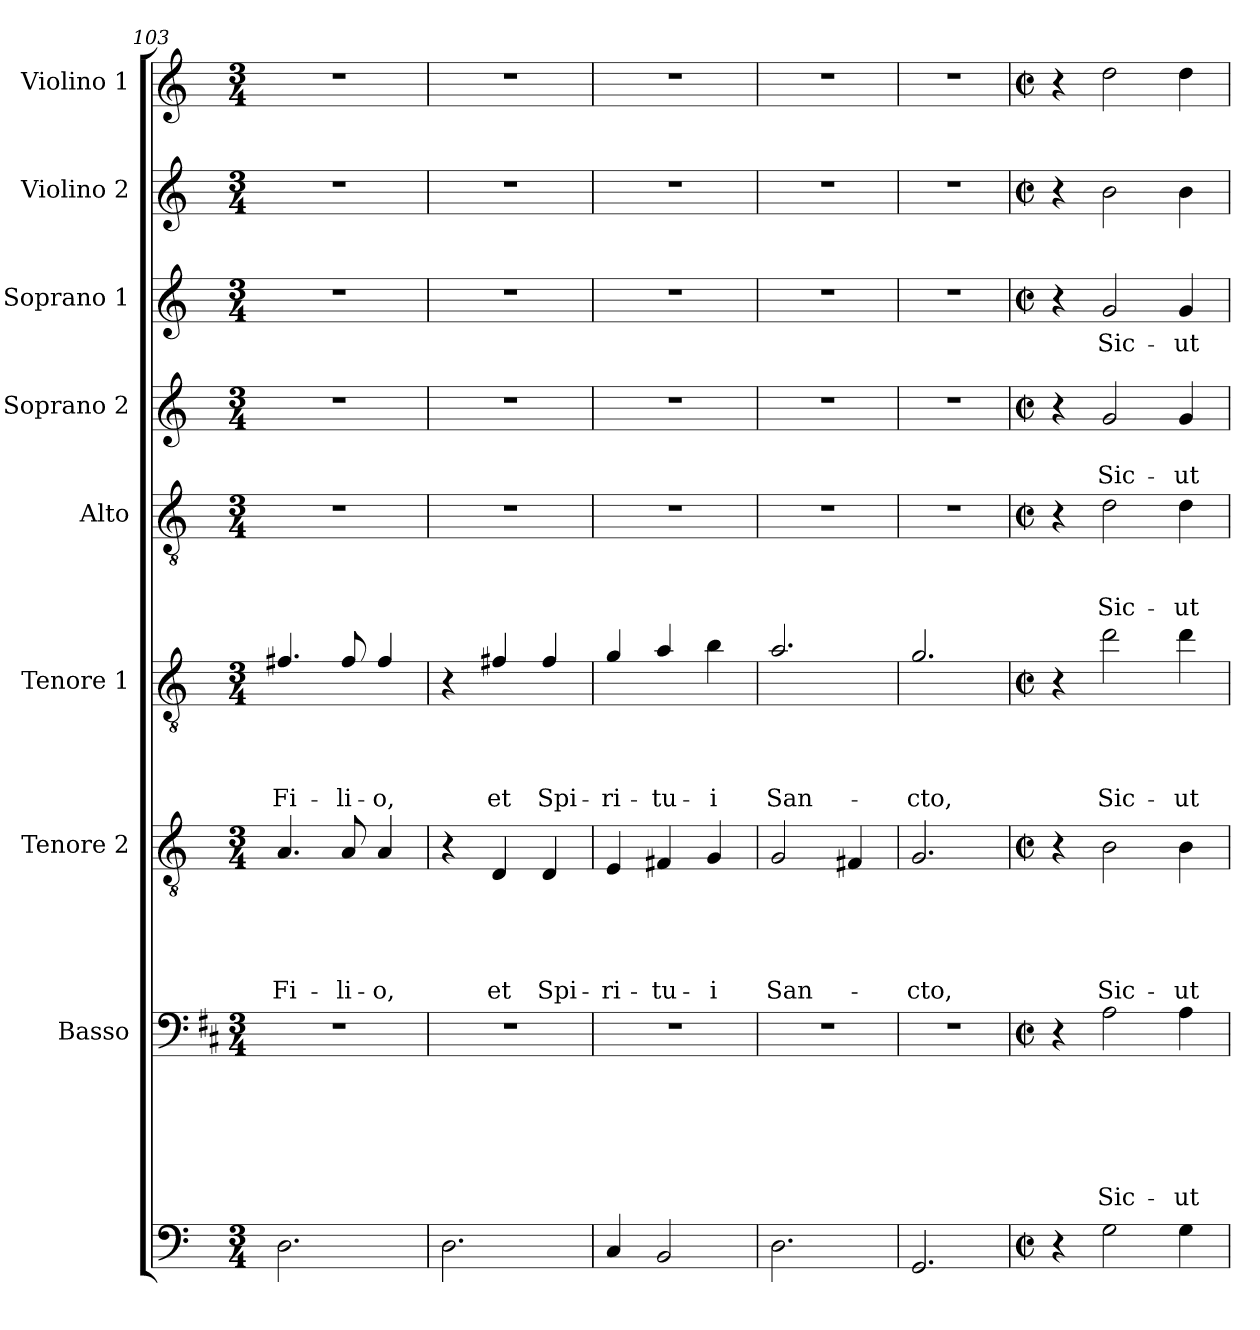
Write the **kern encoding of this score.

**kern	**kern	**text	**text	**text	**text	**text	**text	**kern	**text	**text	**text	**text	**text	**kern	**text	**text	**text	**text	**kern	**text	**text	**text	**kern	**text	**text	**kern	**text	**kern	**kern
*part9	*part8	*part8	*part8	*part8	*part8	*part8	*part8	*part7	*part7	*part7	*part7	*part7	*part7	*part6	*part6	*part6	*part6	*part6	*part5	*part5	*part5	*part5	*part4	*part4	*part4	*part3	*part3	*part2	*part1
*staff9	*staff8	*staff8	*staff8	*staff8	*staff8	*staff8	*staff8	*staff7	*staff7	*staff7	*staff7	*staff7	*staff7	*staff6	*staff6	*staff6	*staff6	*staff6	*staff5	*staff5	*staff5	*staff5	*staff4	*staff4	*staff4	*staff3	*staff3	*staff2	*staff1
*	*I"Basso	*	*	*	*	*	*	*I"Tenore 2	*	*	*	*	*	*I"Tenore 1	*	*	*	*	*I"Alto	*	*	*	*I"Soprano 2	*	*	*I"Soprano 1	*	*I"Violino 2	*I"Violino 1
*clefF4	*clefF4	*	*	*	*	*	*	*clefGv2	*	*	*	*	*	*clefGv2	*	*	*	*	*clefGv2	*	*	*	*clefG2	*	*	*clefG2	*	*clefG2	*clefG2
*	*ITrd1c2	*	*	*	*	*	*	*	*	*	*	*	*	*ITrd8c14	*	*	*	*	*	*	*	*	*	*	*	*	*	*	*
*k[]	*k[]	*	*	*	*	*	*	*k[]	*	*	*	*	*	*k[]	*	*	*	*	*k[]	*	*	*	*k[]	*	*	*k[]	*	*k[]	*k[]
*C:	*C:	*	*	*	*	*	*	*C:	*	*	*	*	*	*C:	*	*	*	*	*C:	*	*	*	*C:	*	*	*C:	*	*C:	*C:
*M3/4	*M3/4	*	*	*	*	*	*	*M3/4	*	*	*	*	*	*M3/4	*	*	*	*	*M3/4	*	*	*	*M3/4	*	*	*M3/4	*	*M3/4	*M3/4
=103	=103	=103	=103	=103	=103	=103	=103	=103	=103	=103	=103	=103	=103	=103	=103	=103	=103	=103	=103	=103	=103	=103	=103	=103	=103	=103	=103	=103	=103
!	!	!	!	!	!	!	!	!	!	!	!	!	!LO:LY:b	!	!	!	!	!LO:LY:b	!	!	!	!	!	!	!	!	!	!	!
2.D\	2.r	.	.	.	.	.	.	4.A/	.	.	.	.	Fi-	4.F#X/	.	.	.	Fi-	2.r	.	.	.	2.r	.	.	2.r	.	2.r	2.r
!	!	!	!	!	!	!	!	!	!	!	!	!	!LO:LY:b	!	!	!	!	!LO:LY:b	!	!	!	!	!	!	!	!	!	!	!
.	.	.	.	.	.	.	.	8A/	.	.	.	.	-li-	8F#/	.	.	.	-li-	.	.	.	.	.	.	.	.	.	.	.
!	!	!	!	!	!	!	!	!	!	!	!	!	!LO:LY:b	!	!	!	!	!LO:LY:b	!	!	!	!	!	!	!	!	!	!	!
.	.	.	.	.	.	.	.	4A/	.	.	.	.	-o,	4F#/	.	.	.	-o,	.	.	.	.	.	.	.	.	.	.	.
!!LO:PB:g=z
=104	=104	=104	=104	=104	=104	=104	=104	=104	=104	=104	=104	=104	=104	=104	=104	=104	=104	=104	=104	=104	=104	=104	=104	=104	=104	=104	=104	=104	=104
2.D\	2.r	.	.	.	.	.	.	4r	.	.	.	.	.	4r	.	.	.	.	2.r	.	.	.	2.r	.	.	2.r	.	2.r	2.r
!	!	!	!	!	!	!	!	!	!	!	!	!	!LO:LY:b	!	!	!	!	!LO:LY:b	!	!	!	!	!	!	!	!	!	!	!
.	.	.	.	.	.	.	.	4D/	.	.	.	.	et	4F#X/	.	.	.	et	.	.	.	.	.	.	.	.	.	.	.
!	!	!	!	!	!	!	!	!	!	!	!	!	!LO:LY:b	!	!	!	!	!LO:LY:b	!	!	!	!	!	!	!	!	!	!	!
.	.	.	.	.	.	.	.	4D/	.	.	.	.	Spi-	4F#/	.	.	.	Spi-	.	.	.	.	.	.	.	.	.	.	.
=105	=105	=105	=105	=105	=105	=105	=105	=105	=105	=105	=105	=105	=105	=105	=105	=105	=105	=105	=105	=105	=105	=105	=105	=105	=105	=105	=105	=105	=105
!	!	!	!	!	!	!	!	!	!	!	!	!	!LO:LY:b	!	!	!	!	!LO:LY:b	!	!	!	!	!	!	!	!	!	!	!
4C/	2.r	.	.	.	.	.	.	4E/	.	.	.	.	-ri-	4G/	.	.	.	-ri-	2.r	.	.	.	2.r	.	.	2.r	.	2.r	2.r
!	!	!	!	!	!	!	!	!	!	!	!	!	!LO:LY:b	!	!	!	!	!LO:LY:b	!	!	!	!	!	!	!	!	!	!	!
2BB/	.	.	.	.	.	.	.	4F#X/	.	.	.	.	-tu-	4A/	.	.	.	-tu-	.	.	.	.	.	.	.	.	.	.	.
!	!	!	!	!	!	!	!	!	!	!	!	!	!LO:LY:b	!	!	!	!	!LO:LY:b	!	!	!	!	!	!	!	!	!	!	!
.	.	.	.	.	.	.	.	4G/	.	.	.	.	-i	4B\	.	.	.	-i	.	.	.	.	.	.	.	.	.	.	.
=106	=106	=106	=106	=106	=106	=106	=106	=106	=106	=106	=106	=106	=106	=106	=106	=106	=106	=106	=106	=106	=106	=106	=106	=106	=106	=106	=106	=106	=106
!	!	!	!	!	!	!	!	!	!	!	!	!	!LO:LY:b	!	!	!	!	!LO:LY:b	!	!	!	!	!	!	!	!	!	!	!
2.D\	2.r	.	.	.	.	.	.	2G/	.	.	.	.	San-	2.A/	.	.	.	San-	2.r	.	.	.	2.r	.	.	2.r	.	2.r	2.r
.	.	.	.	.	.	.	.	4F#X/	.	.	.	.	.	.	.	.	.	.	.	.	.	.	.	.	.	.	.	.	.
=107	=107	=107	=107	=107	=107	=107	=107	=107	=107	=107	=107	=107	=107	=107	=107	=107	=107	=107	=107	=107	=107	=107	=107	=107	=107	=107	=107	=107	=107
!	!	!	!	!	!	!	!	!	!	!	!	!	!LO:LY:b	!	!	!	!	!LO:LY:b	!	!	!	!	!	!	!	!	!	!	!
2.GG/	2.r	.	.	.	.	.	.	2.G/	.	.	.	.	-cto,	2.G/	.	.	.	-cto,	2.r	.	.	.	2.r	.	.	2.r	.	2.r	2.r
=108	=108	=108	=108	=108	=108	=108	=108	=108	=108	=108	=108	=108	=108	=108	=108	=108	=108	=108	=108	=108	=108	=108	=108	=108	=108	=108	=108	=108	=108
*M2/2	*M2/2	*	*	*	*	*	*	*M2/2	*	*	*	*	*	*M2/2	*	*	*	*	*M2/2	*	*	*	*M2/2	*	*	*M2/2	*	*M2/2	*M2/2
*met(c|)	*met(c|)	*	*	*	*	*	*	*met(c|)	*	*	*	*	*	*met(c|)	*	*	*	*	*met(c|)	*	*	*	*met(c|)	*	*	*met(c|)	*	*met(c|)	*met(c|)
4r	4r	.	.	.	.	.	.	4r	.	.	.	.	.	4r	.	.	.	.	4r	.	.	.	4r	.	.	4r	.	4r	4r
!	!	!	!	!	!	!	!LO:LY:b	!	!	!	!	!	!LO:LY:b	!	!	!	!	!LO:LY:b	!	!	!	!LO:LY:b	!	!	!LO:LY:b	!	!LO:LY:b	!	!
2G\	2G\	.	.	.	.	.	Sic-	2B\	.	.	.	.	Sic-	2d\	.	.	.	Sic-	2d\	.	.	Sic-	2g/	.	Sic-	2g/	Sic-	2b\	2dd\
!	!	!	!	!	!	!	!LO:LY:b	!	!	!	!	!	!LO:LY:b	!	!	!	!	!LO:LY:b	!	!	!	!LO:LY:b	!	!	!LO:LY:b	!	!LO:LY:b	!	!
4G\	4G\	.	.	.	.	.	-ut	4B\	.	.	.	.	-ut	4d\	.	.	.	-ut	4d\	.	.	-ut	4g/	.	-ut	4g/	-ut	4b\	4dd\
=	=	=	=	=	=	=	=	=	=	=	=	=	=	=	=	=	=	=	=	=	=	=	=	=	=	=	=	=	=
*-	*-	*-	*-	*-	*-	*-	*-	*-	*-	*-	*-	*-	*-	*-	*-	*-	*-	*-	*-	*-	*-	*-	*-	*-	*-	*-	*-	*-	*-
